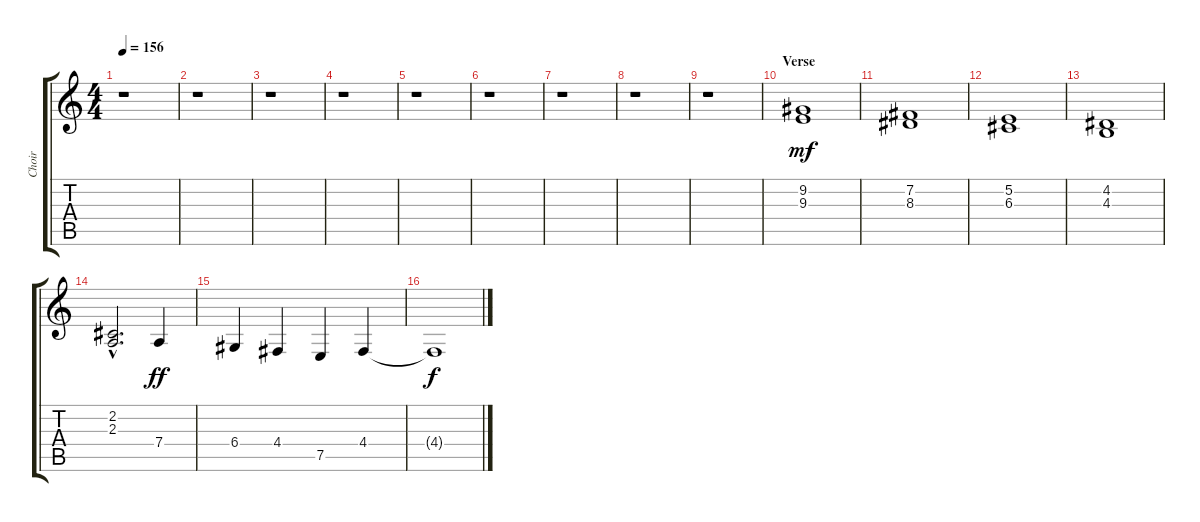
\track ("Choir" "Choir") {instrument lead1square}
\staff {score tabs}
\tuning (E4 B3 G3 D3 A2 E2) {hide}
\ts (4 4)
\tempo 156
\clef g2
\ks c
r.1{dy mf instrument lead1square} |
r.1 |
r.1 |
r.1 |
r.1 |
r.1 |
r.1 |
r.1 |
r.1 |
\section ("" "Verse")
(9.2 9.3).1 |
(7.2 8.3).1 |
(5.2 6.3).1 |
(4.2 4.3).1 |
(2.2{hac} 2.3{hac}).2{d} 7.4.4{dy ff} |
6.4.4 4.4.4 7.5.4 4.4.4 |
4.4{t}.1{dy f}
